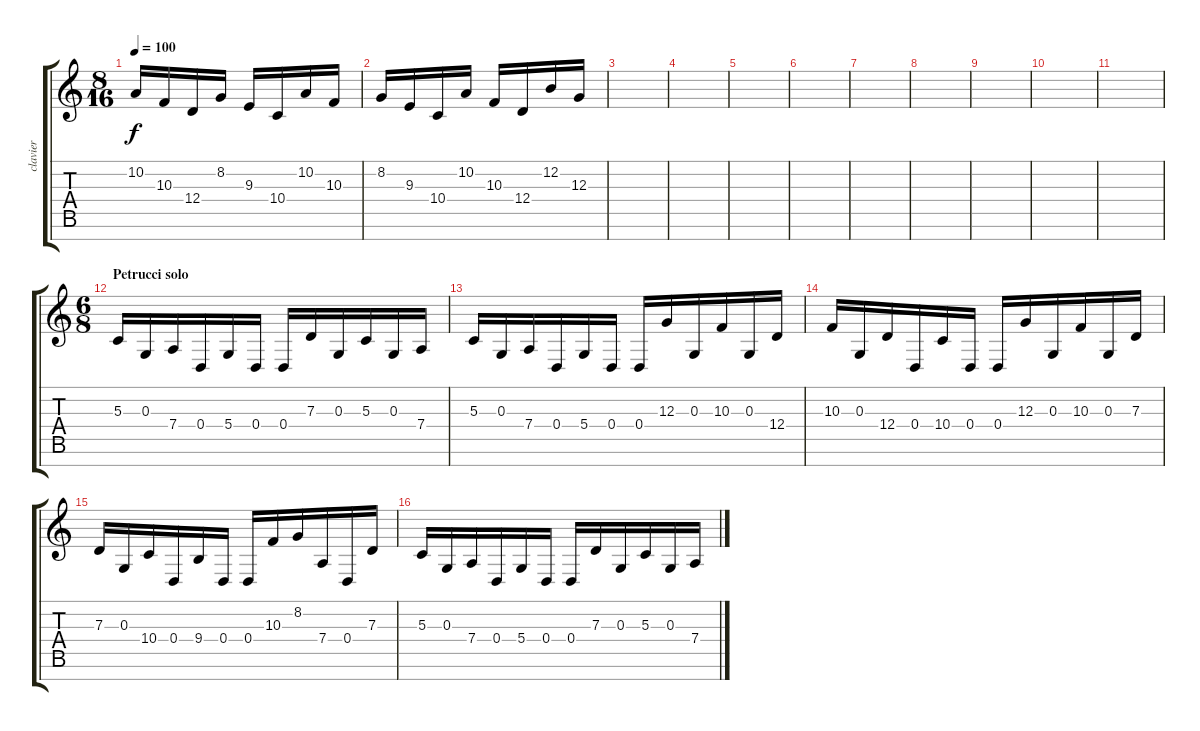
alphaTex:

\track ("clavier" "clavier") {instrument fx4atmosphere}
\staff {score tabs}
\tuning (E4 B3 G3 D3 A2 E2 B1) {hide}
\ts (8 16)
\tempo 100
\clef g2
\ks c
10.2.16{dy f} 10.3.16 12.4.16 8.2.16 9.3.16 10.4.16 10.2.16 10.3.16 |
8.2.16 9.3.16 10.4.16 10.2.16 10.3.16 12.4.16 12.2.16 12.3.16 |
|
|
|
|
|
|
|
|
|
\ts (6 8)
\section ("" "Petrucci solo")
5.3.16{instrument lead1square} 0.3.16 7.4.16 0.4.16 5.4.16 0.4.16 0.4.16 7.3.16 0.3.16 5.3.16 0.3.16 7.4.16 |
5.3.16 0.3.16 7.4.16 0.4.16 5.4.16 0.4.16 0.4.16 12.3.16 0.3.16 10.3.16 0.3.16 12.4.16 |
10.3.16 0.3.16 12.4.16 0.4.16 10.4.16 0.4.16 0.4.16 12.3.16 0.3.16 10.3.16 0.3.16 7.3.16 |
7.3.16 0.3.16 10.4.16 0.4.16 9.4.16 0.4.16 0.4.16 10.3.16 8.2.16 7.4.16 0.4.16 7.3.16 |
5.3.16 0.3.16 7.4.16 0.4.16 5.4.16 0.4.16 0.4.16 7.3.16 0.3.16 5.3.16 0.3.16 7.4.16
